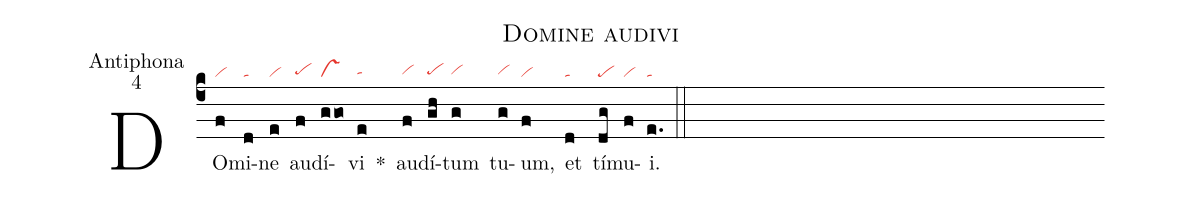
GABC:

name: Domine audivi;
office-part: Antiphona;
mode: 4;
nabc-lines: 1;
%%
(c4)
DO(f|vi)mi(d|ta)ne(e|vi) au(f|pehg)dí(ggo|vs)vi(e|tahg) *()
au(f|vihg)dí(gh|pehg)tum(g|vihg) tu(g|vihg)um,(f|vi) et(d|ta) tí(dg|pe)mu(f|vi)i.(e.|ta) (::)
